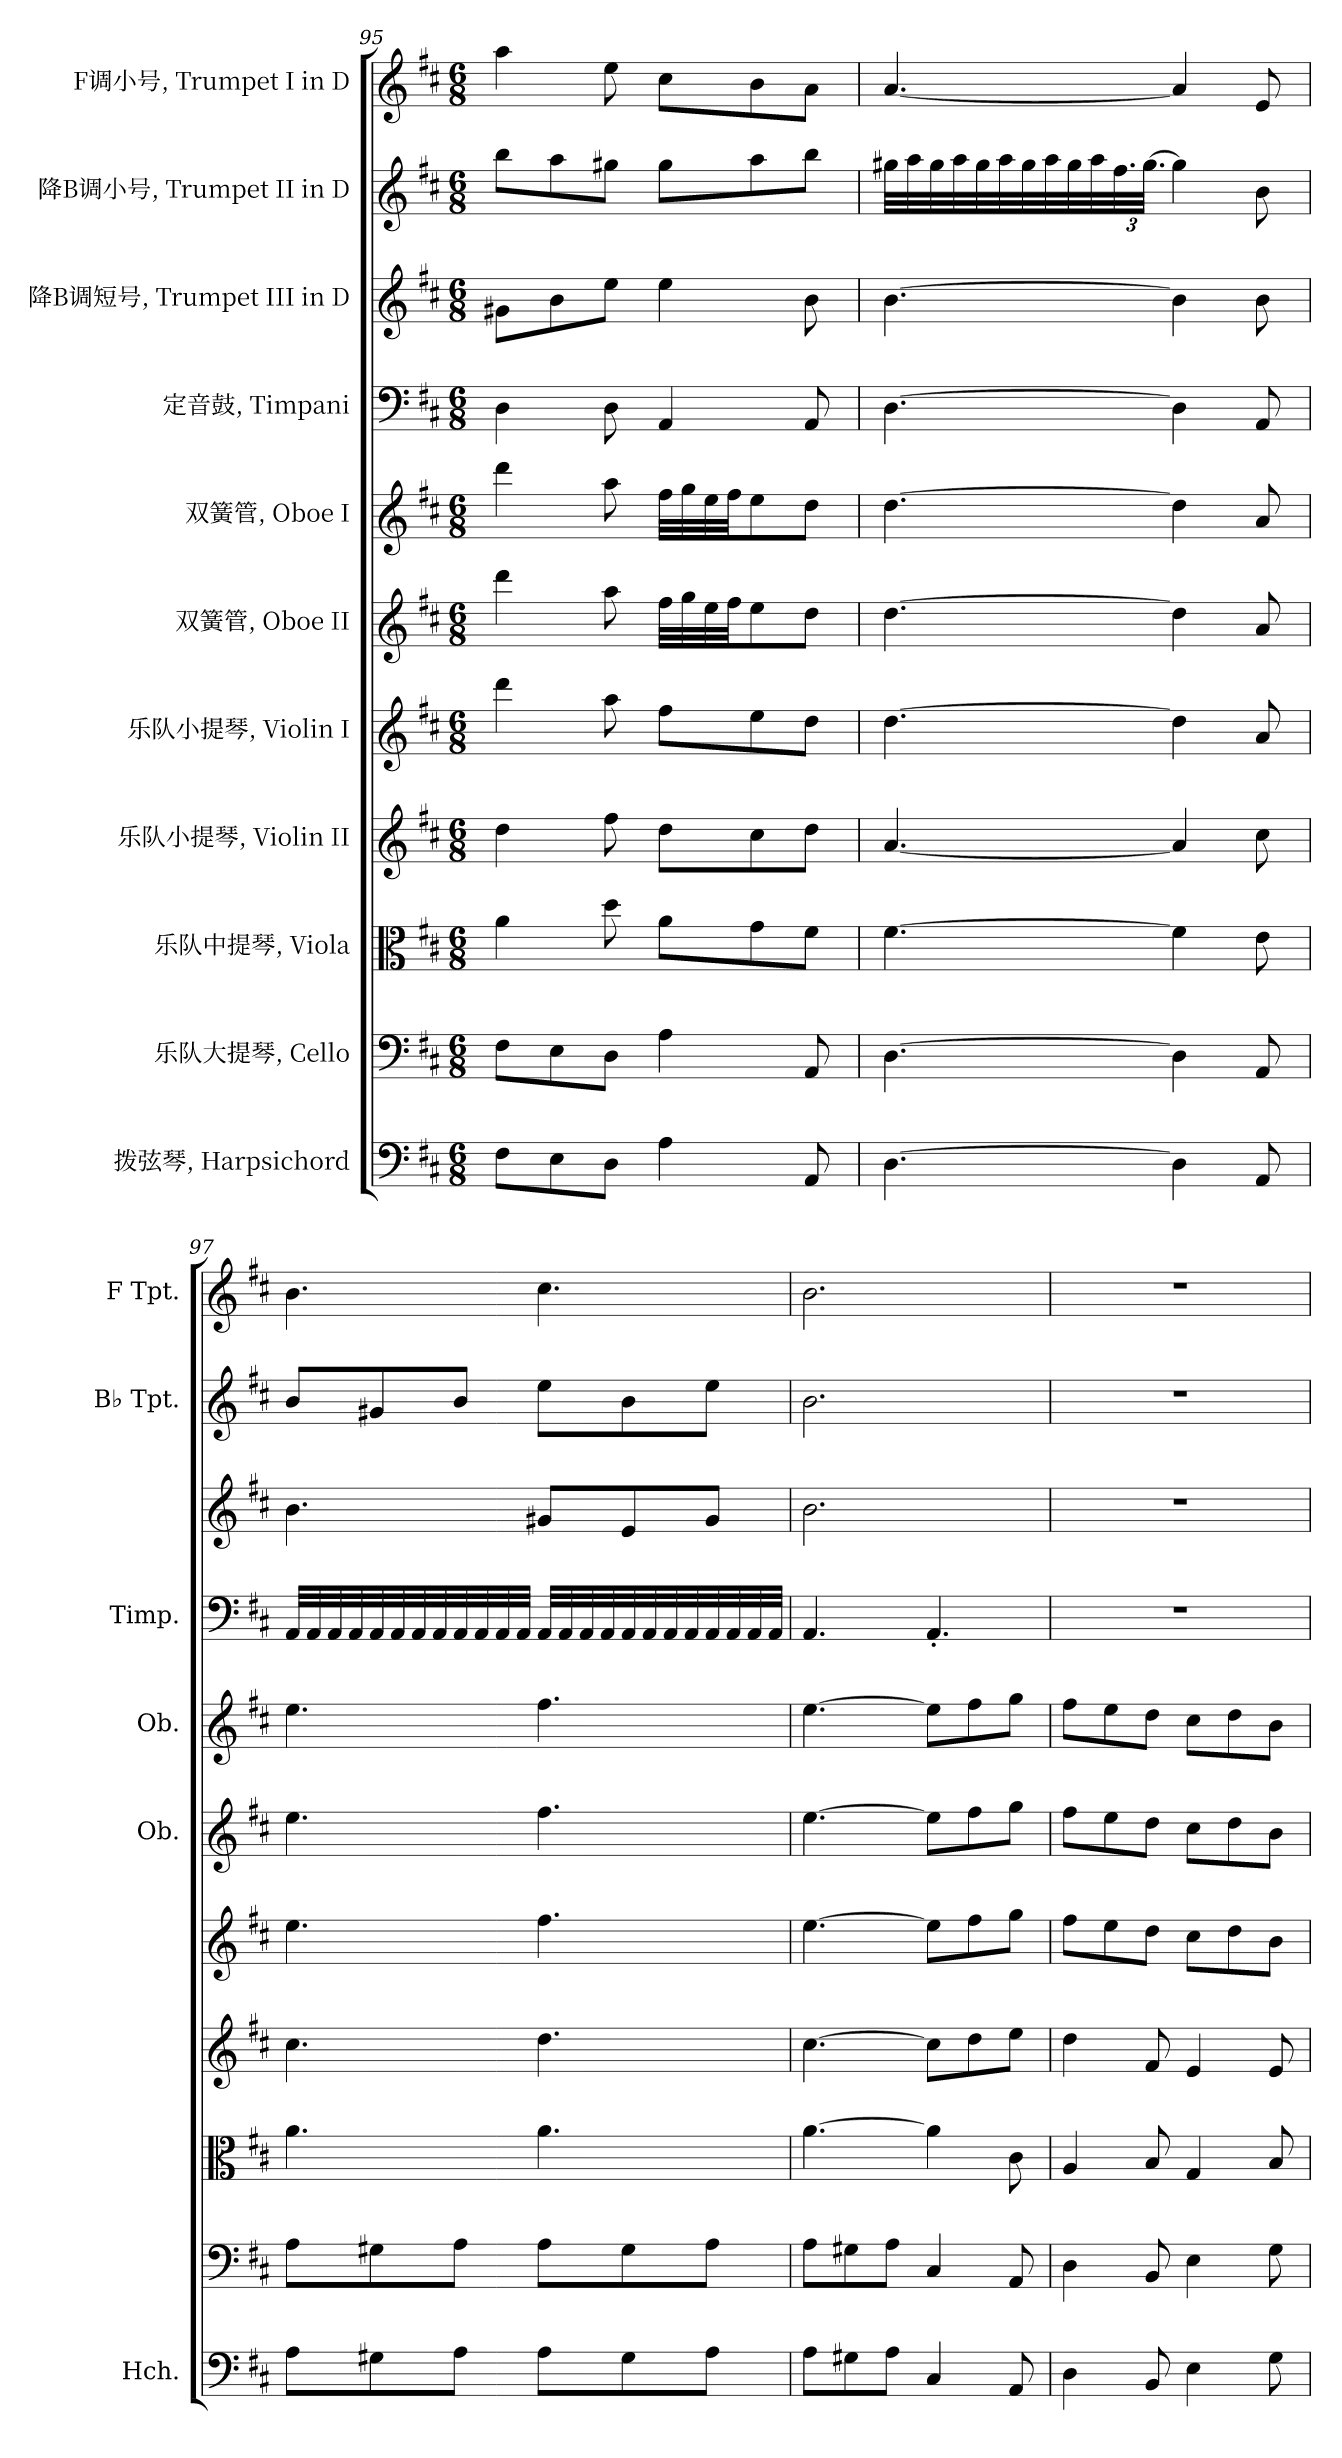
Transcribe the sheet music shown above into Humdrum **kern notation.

**kern	**kern	**kern	**kern	**kern	**kern	**kern	**kern	**kern	**kern	**kern
*part11	*part10	*part9	*part8	*part7	*part6	*part5	*part4	*part3	*part2	*part1
*staff11	*staff10	*staff9	*staff8	*staff7	*staff6	*staff5	*staff4	*staff3	*staff2	*staff1
*I"拨弦琴, Harpsichord	*I"乐队大提琴, Cello	*I"乐队中提琴, Viola	*I"乐队小提琴, Violin II	*I"乐队小提琴, Violin I	*I"双簧管, Oboe II	*I"双簧管, Oboe I	*I"定音鼓, Timpani	*I"降B调短号, Trumpet III in D	*I"降B调小号, Trumpet II in D	*I"F调小号, Trumpet I in D
*I'Hch.	*	*	*	*	*I'Ob.	*I'Ob.	*I'Timp.	*	*I'B♭ Tpt.	*I'F Tpt.
!!LO:PB:g=z
*clefF4	*clefF4	*clefC3	*clefG2	*clefG2	*clefG2	*clefG2	*clefF4	*clefG2	*clefG2	*clefG2
*	*	*	*	*	*	*	*	*ITrd1c2	*ITrd1c2	*ITrd-3c-5
*k[f#c#]	*k[f#c#]	*k[f#c#]	*k[f#c#]	*k[f#c#]	*k[f#c#]	*k[f#c#]	*k[f#c#]	*k[]	*k[]	*k[f#]
*M6/8	*M6/8	*M6/8	*M6/8	*M6/8	*M6/8	*M6/8	*M6/8	*M6/8	*M6/8	*M6/8
=95	=95	=95	=95	=95	=95	=95	=95	=95	=95	=95
8F#\L	8F#\L	4a\	4dd\	4ddd\	4ddd\	4ddd\	4D\	8f#X\L	8aa\L	4ddd\
8E\	8E\	.	.	.	.	.	.	8a\	8gg\	.
8D\J	8D\J	8dd\	8ff#\	8aa\	8aa\	8aa\	8D\	8dd\J	8ff#X\J	8aa\
4A\	4A\	8a\L	8dd\L	8ff#\L	32ff#\LLL	32ff#\LLL	4AA/	4dd\	8ff#\L	8ff#\L
.	.	.	.	.	32gg\	32gg\	.	.	.	.
.	.	.	.	.	32ee\	32ee\	.	.	.	.
.	.	.	.	.	32ff#\JJ	32ff#\JJ	.	.	.	.
.	.	8g\	8cc#\	8ee\	8ee\	8ee\	.	.	8gg\	8ee\
8AA/	8AA/	8f#\J	8dd\J	8dd\J	8dd\J	8dd\J	8AA/	8a\	8aa\J	8dd\J
=96	=96	=96	=96	=96	=96	=96	=96	=96	=96	=96
[4.D\	[4.D\	[4.f#\	[4.a/	[4.dd\	[4.dd\	[4.dd\	[4.D\	[4.a\	32ff#X\LLL	[4.dd/
.	.	.	.	.	.	.	.	.	32gg\	.
.	.	.	.	.	.	.	.	.	32ff#\	.
.	.	.	.	.	.	.	.	.	32gg\	.
.	.	.	.	.	.	.	.	.	32ff#\	.
.	.	.	.	.	.	.	.	.	32gg\	.
.	.	.	.	.	.	.	.	.	32ff#\	.
.	.	.	.	.	.	.	.	.	32gg\	.
.	.	.	.	.	.	.	.	.	32ff#\	.
.	.	.	.	.	.	.	.	.	32gg\	.
*	*	*	*	*	*	*	*	*	*Xbrackettup	*
.	.	.	.	.	.	.	.	.	48.ee\	.
.	.	.	.	.	.	.	.	.	[48.ff#\JJJ	.
4D\]	4D\]	4f#\]	4a/]	4dd\]	4dd\]	4dd\]	4D\]	4a\]	4ff#\]	4dd/]
8AA/	8AA/	8e\	8cc#\	8a/	8a/	8a/	8AA/	8a\	8a\	8a/
!!LO:PB:g=z
=97	=97	=97	=97	=97	=97	=97	=97	=97	=97	=97
8A\L	8A\L	4.a\	4.cc#\	4.ee\	4.ee\	4.ee\	32AA/LLL	4.a\	8a/L	4.ee\
.	.	.	.	.	.	.	32AA/	.	.	.
.	.	.	.	.	.	.	32AA/	.	.	.
.	.	.	.	.	.	.	32AA/	.	.	.
8G#X\	8G#X\	.	.	.	.	.	32AA/	.	8f#X/	.
.	.	.	.	.	.	.	32AA/	.	.	.
.	.	.	.	.	.	.	32AA/	.	.	.
.	.	.	.	.	.	.	32AA/	.	.	.
8A\J	8A\J	.	.	.	.	.	32AA/	.	8a/J	.
.	.	.	.	.	.	.	32AA/	.	.	.
.	.	.	.	.	.	.	32AA/	.	.	.
.	.	.	.	.	.	.	32AA/JJJ	.	.	.
8A\L	8A\L	4.a\	4.dd\	4.ff#\	4.ff#\	4.ff#\	32AA/LLL	8f#X/L	8dd\L	4.ff#\
.	.	.	.	.	.	.	32AA/	.	.	.
.	.	.	.	.	.	.	32AA/	.	.	.
.	.	.	.	.	.	.	32AA/	.	.	.
8G#\	8G#\	.	.	.	.	.	32AA/	8d/	8a\	.
.	.	.	.	.	.	.	32AA/	.	.	.
.	.	.	.	.	.	.	32AA/	.	.	.
.	.	.	.	.	.	.	32AA/	.	.	.
8A\J	8A\J	.	.	.	.	.	32AA/	8f#/J	8dd\J	.
.	.	.	.	.	.	.	32AA/	.	.	.
.	.	.	.	.	.	.	32AA/	.	.	.
.	.	.	.	.	.	.	32AA/JJJ	.	.	.
=98	=98	=98	=98	=98	=98	=98	=98	=98	=98	=98
8A\L	8A\L	[4.a\	[4.cc#\	[4.ee\	[4.ee\	[4.ee\	4.AA/	2.a\	2.a\	2.ee\
8G#X\	8G#X\	.	.	.	.	.	.	.	.	.
8A\J	8A\J	.	.	.	.	.	.	.	.	.
4C#/	4C#/	4a\]	8cc#\L]	8ee\L]	8ee\L]	8ee\L]	4.AA'/	.	.	.
.	.	.	8dd\	8ff#\	8ff#\	8ff#\	.	.	.	.
8AA/	8AA/	8c#\	8ee\J	8gg\J	8gg\J	8gg\J	.	.	.	.
=99	=99	=99	=99	=99	=99	=99	=99	=99	=99	=99
4D\	4D\	4A/	4dd\	8ff#\L	8ff#\L	8ff#\L	2.r	2.r	2.r	2.r
.	.	.	.	8ee\	8ee\	8ee\	.	.	.	.
8BB/	8BB/	8B/	8f#/	8dd\J	8dd\J	8dd\J	.	.	.	.
4E\	4E\	4G/	4e/	8cc#\L	8cc#\L	8cc#\L	.	.	.	.
.	.	.	.	8dd\	8dd\	8dd\	.	.	.	.
8G\	8G\	8B/	8e/	8b\J	8b\J	8b\J	.	.	.	.
=	=	=	=	=	=	=	=	=	=	=
*-	*-	*-	*-	*-	*-	*-	*-	*-	*-	*-
